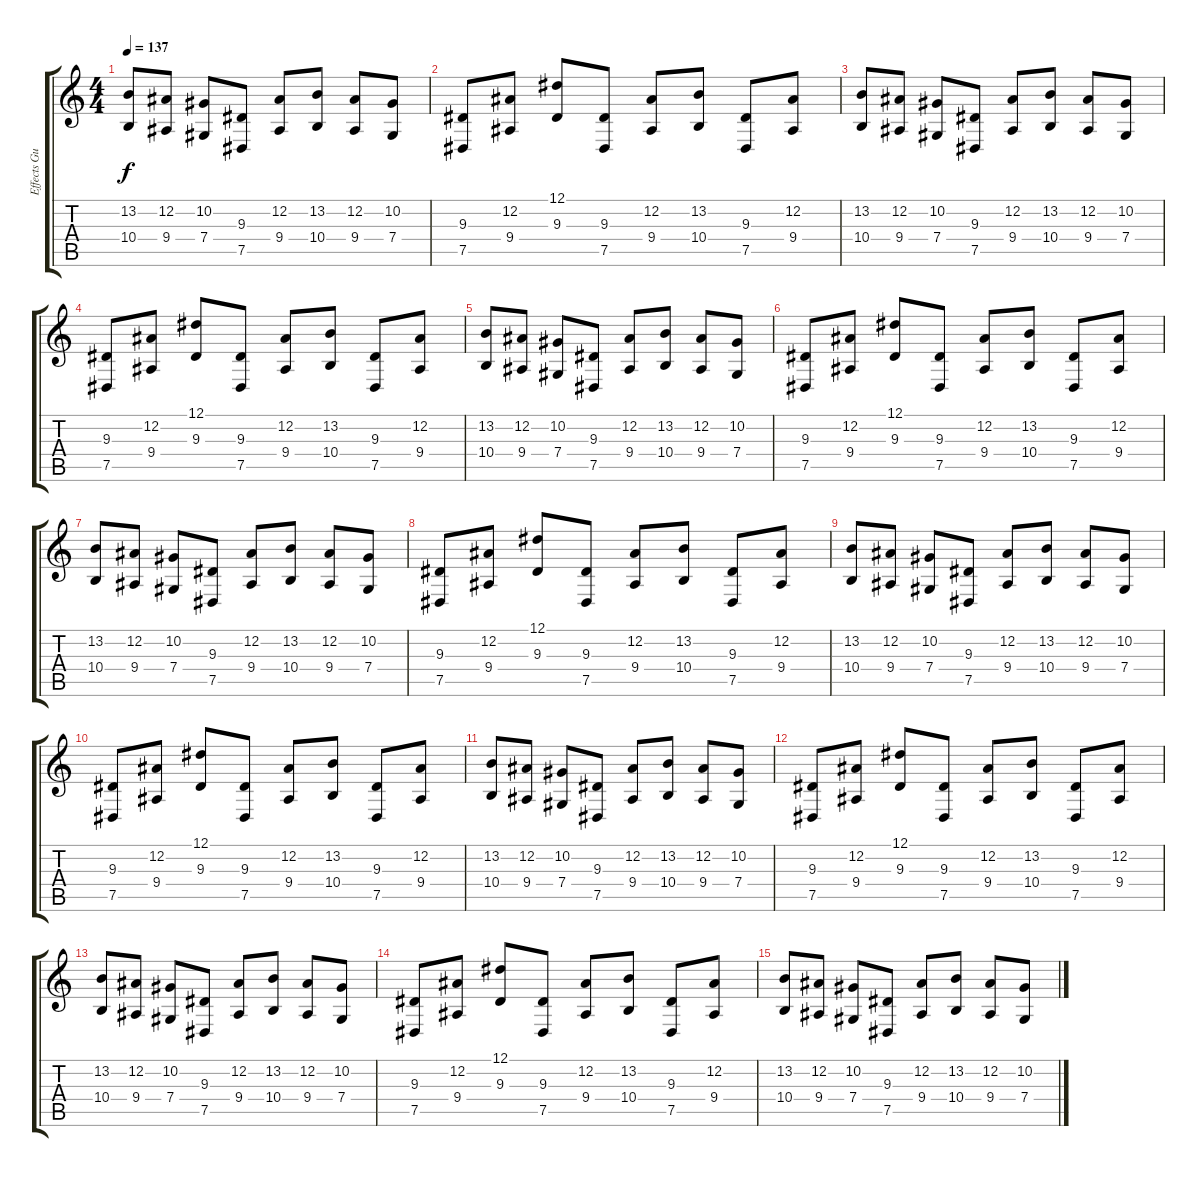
\track ("Effects Guitar" "Effects Gu") {instrument pad2warm}
\staff {score tabs}
\tuning (Eb4 Bb3 Gb3 Db3 Ab2 Eb2) {hide}
\ts (4 4)
\tempo 137
\clef g2
\ks c
(13.2 10.4).8{dy f} (12.2 9.4).8 (10.2 7.4).8 (9.3 7.5).8 (12.2 9.4).8 (13.2 10.4).8 (12.2 9.4).8 (10.2 7.4).8 |
(9.3 7.5).8 (12.2 9.4).8 (12.1 9.3).8 (9.3 7.5).8 (12.2 9.4).8 (13.2 10.4).8 (9.3 7.5).8 (12.2 9.4).8 |
(13.2 10.4).8 (12.2 9.4).8 (10.2 7.4).8 (9.3 7.5).8 (12.2 9.4).8 (13.2 10.4).8 (12.2 9.4).8 (10.2 7.4).8 |
(9.3 7.5).8 (12.2 9.4).8 (12.1 9.3).8 (9.3 7.5).8 (12.2 9.4).8 (13.2 10.4).8 (9.3 7.5).8 (12.2 9.4).8 |
(13.2 10.4).8 (12.2 9.4).8 (10.2 7.4).8 (9.3 7.5).8 (12.2 9.4).8 (13.2 10.4).8 (12.2 9.4).8 (10.2 7.4).8 |
(9.3 7.5).8 (12.2 9.4).8 (12.1 9.3).8 (9.3 7.5).8 (12.2 9.4).8 (13.2 10.4).8 (9.3 7.5).8 (12.2 9.4).8 |
(13.2 10.4).8 (12.2 9.4).8 (10.2 7.4).8 (9.3 7.5).8 (12.2 9.4).8 (13.2 10.4).8 (12.2 9.4).8 (10.2 7.4).8 |
(9.3 7.5).8 (12.2 9.4).8 (12.1 9.3).8 (9.3 7.5).8 (12.2 9.4).8 (13.2 10.4).8 (9.3 7.5).8 (12.2 9.4).8 |
(13.2 10.4).8 (12.2 9.4).8 (10.2 7.4).8 (9.3 7.5).8 (12.2 9.4).8 (13.2 10.4).8 (12.2 9.4).8 (10.2 7.4).8 |
(9.3 7.5).8 (12.2 9.4).8 (12.1 9.3).8 (9.3 7.5).8 (12.2 9.4).8 (13.2 10.4).8 (9.3 7.5).8 (12.2 9.4).8 |
(13.2 10.4).8 (12.2 9.4).8 (10.2 7.4).8 (9.3 7.5).8 (12.2 9.4).8 (13.2 10.4).8 (12.2 9.4).8 (10.2 7.4).8 |
(9.3 7.5).8 (12.2 9.4).8 (12.1 9.3).8 (9.3 7.5).8 (12.2 9.4).8 (13.2 10.4).8 (9.3 7.5).8 (12.2 9.4).8 |
(13.2 10.4).8 (12.2 9.4).8 (10.2 7.4).8 (9.3 7.5).8 (12.2 9.4).8 (13.2 10.4).8 (12.2 9.4).8 (10.2 7.4).8 |
(9.3 7.5).8 (12.2 9.4).8 (12.1 9.3).8 (9.3 7.5).8 (12.2 9.4).8 (13.2 10.4).8 (9.3 7.5).8 (12.2 9.4).8 |
(13.2 10.4).8 (12.2 9.4).8 (10.2 7.4).8 (9.3 7.5).8 (12.2 9.4).8 (13.2 10.4).8 (12.2 9.4).8 (10.2 7.4).8
